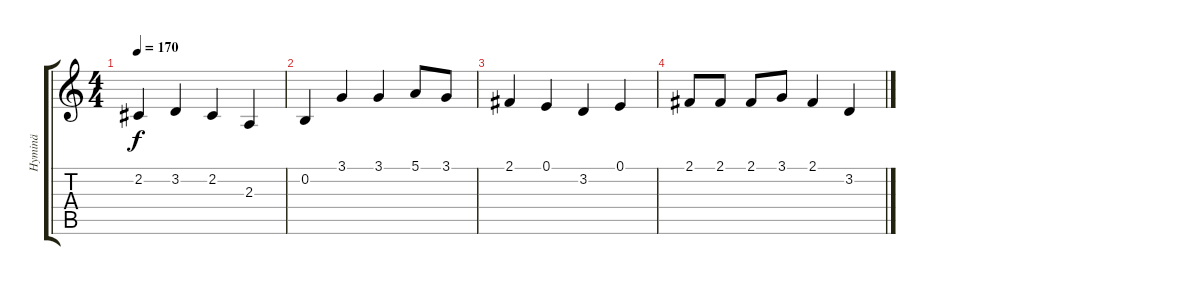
\track ("Hyminä" "Hyminä") {instrument pad4choir}
\staff {score tabs}
\tuning (E4 B3 G3 D3 A2 E2) {hide}
\ts (4 4)
\tempo 170
\clef g2
\ks c
2.2.4{dy f} 3.2.4 2.2.4 2.3.4 |
0.2.4 3.1.4 3.1.4 5.1.8 3.1.8 |
2.1.4 0.1.4 3.2.4 0.1.4 |
2.1.8 2.1.8 2.1.8 3.1.8 2.1.4 3.2.4
